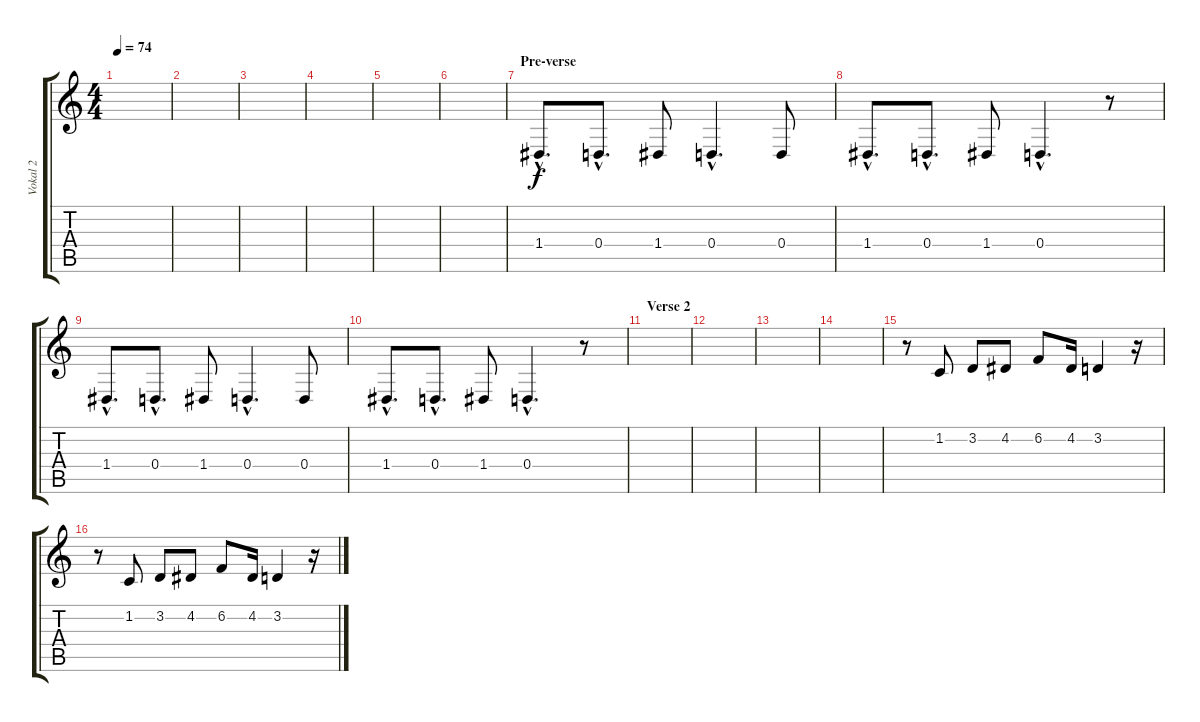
\track ("Vokal 2" "Vokal 2") {instrument altosax}
\staff {score tabs}
\tuning (E4 B3 G3 D3 A2 E2) {hide}
\ts (4 4)
\tempo 74
\clef g2
\ks c
|
|
|
|
|
|
\section ("" "Pre-verse")
1.4{hac}.8{d} 0.4{hac}.8{d} 1.4.8 0.4{hac}.4{d} 0.4.8 |
1.4{hac}.8{d} 0.4{hac}.8{d} 1.4.8 0.4{hac}.4{d} r.8 |
1.4{hac}.8{d} 0.4{hac}.8{d} 1.4.8 0.4{hac}.4{d} 0.4.8 |
1.4{hac}.8{d} 0.4{hac}.8{d} 1.4.8 0.4{hac}.4{d} r.8 |
\section ("" "Verse 2")
|
|
|
|
r.8 1.2.8 3.2.8 4.2.8 6.2.8 4.2.16 3.2.4 r.16 |
r.8 1.2.8 3.2.8 4.2.8 6.2.8 4.2.16 3.2.4 r.16
